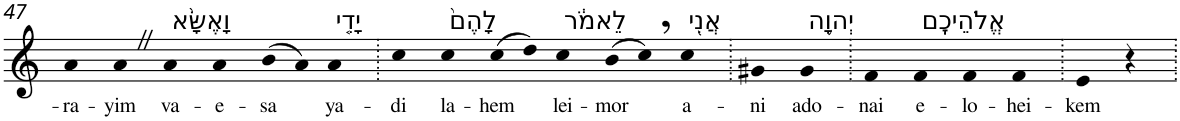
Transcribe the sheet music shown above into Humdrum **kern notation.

**kern	**text
*part1	*part1
*staff1	*staff1
*I"Piano	*
*I'Pno	*
!!LO:PB:g=z
*clefG2	*
*k[]	*
=47	=47
!	!LO:LY:b
4a	-ra-
!	!LO:LY:b
4aZ	-yim
!LO:TX:a:t=וָאֶשָּׂ֨א	!
!	!LO:LY:b
4a	va-
!	!LO:LY:b
4a	-e-
!	!LO:LY:b
(>8b	-sa
8a)	.
!LO:TX:a:t=יָדִ֤י	!
!	!LO:LY:b
4a	ya-
=48.	=48.
!	!LO:LY:b
4cc	-di
!LO:TX:a:t=לָהֶם֙	!
!	!LO:LY:b
4cc	la-
!	!LO:LY:b
(>8cc	-hem
8dd)	.
!LO:TX:a:t=לֵאמֹ֔ר	!
!	!LO:LY:b
4cc	lei-
!	!LO:LY:b
(>8b	-mor
8cc,)	.
!LO:TX:a:t=אֲנִ֖י	!
!	!LO:LY:b
4cc	a-
=49.	=49.
!	!LO:LY:b
4g#X	-ni
!LO:TX:a:t=יְהוָ֥ה	!
!	!LO:LY:b
4g#	ado-
=50.	=50.
!	!LO:LY:b
4f	-nai
!LO:TX:a:t=אֱלֹהֵיכֶֽם	!
!	!LO:LY:b
4f	e-
!	!LO:LY:b
4f	-lo-
!	!LO:LY:b
4f	-hei-
=51.	=51.
!	!LO:LY:b
4e	-kem
4r	.
=.	=.
*-	*-
